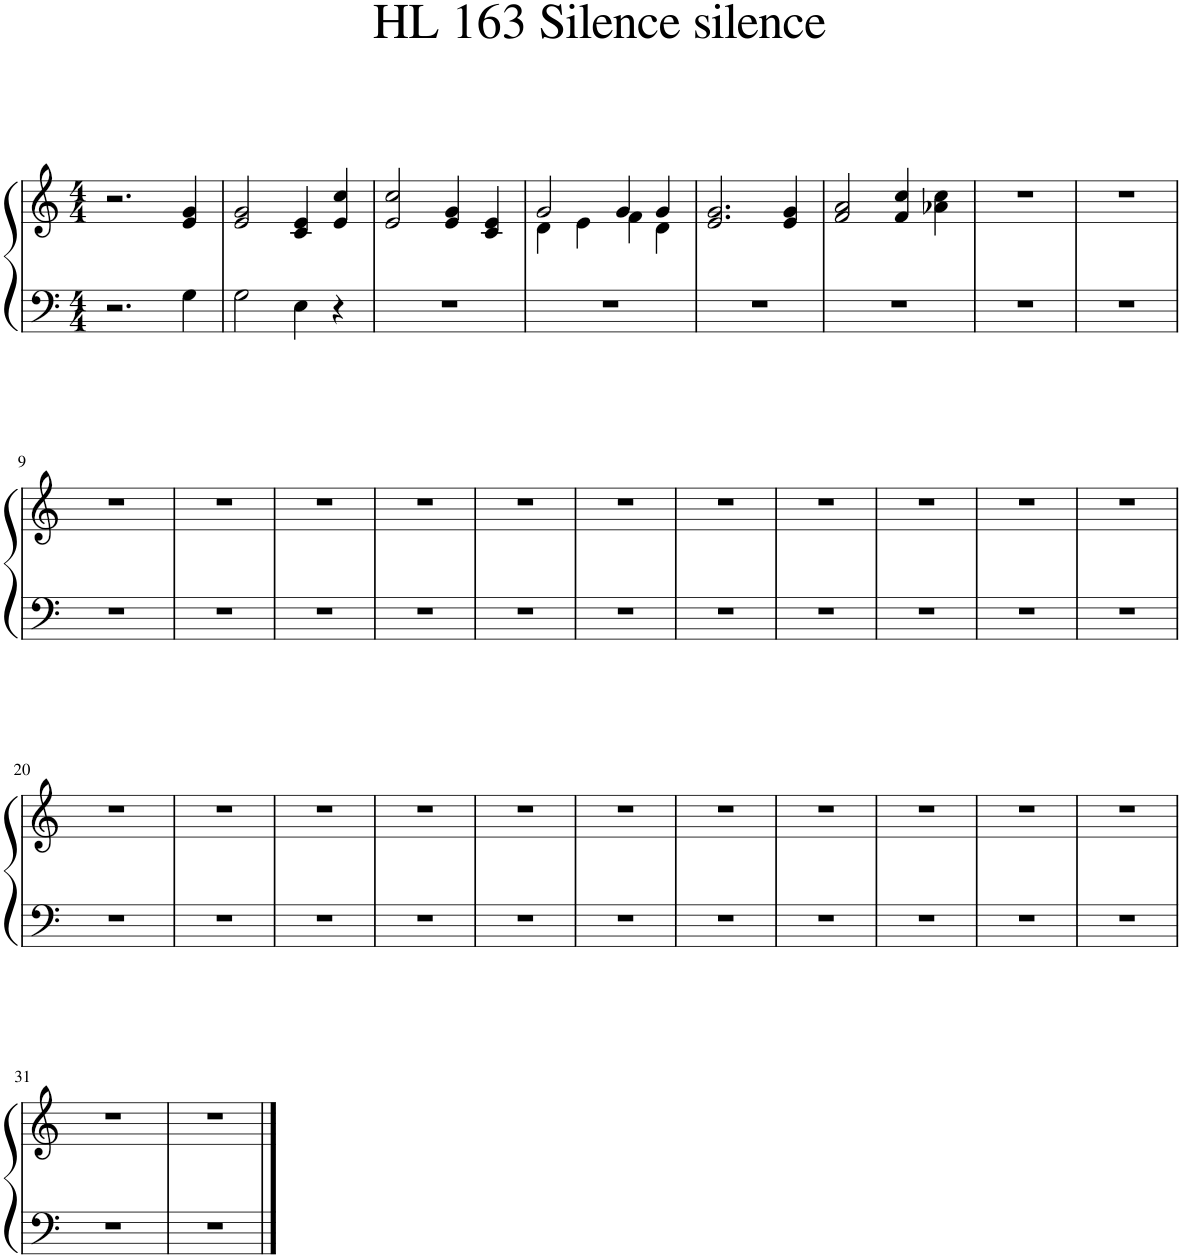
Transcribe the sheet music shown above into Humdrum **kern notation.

**kern	**kern
*part1	*part1
*staff2	*staff1
*I"Piano	*
*I'Pno.	*
*clefF4	*clefG2
*k[]	*k[]
*M4/4	*M4/4
=1	=1
2.r	2.r
4G\	4e/ 4g/
=2	=2
2G\	2e/ 2g/
4E\	4c/ 4e/
4r	4e/ 4cc/
=3	=3
1r	2e/ 2cc/
.	4e/ 4g/
.	4c/ 4e/
=4	=4
*	*^
1r	2g/	4d\
.	.	4e\
.	4g/	4f\
.	4g/	4d\
*	*v	*v
=5	=5
1r	2.e/ 2.g/
.	4e/ 4g/
=6	=6
1r	2f/ 2a/
.	4f/ 4cc/
.	4a-X\ 4cc\
=7	=7
1r	1r
=8	=8
1r	1r
!!LO:LB:g=z
=9	=9
1r	1r
=10	=10
1r	1r
=11	=11
1r	1r
=12	=12
1r	1r
=13	=13
1r	1r
=14	=14
1r	1r
=15	=15
1r	1r
=16	=16
1r	1r
=17	=17
1r	1r
=18	=18
1r	1r
=19	=19
1r	1r
!!LO:LB:g=z
=20	=20
1r	1r
=21	=21
1r	1r
=22	=22
1r	1r
=23	=23
1r	1r
=24	=24
1r	1r
=25	=25
1r	1r
=26	=26
1r	1r
=27	=27
1r	1r
=28	=28
1r	1r
=29	=29
1r	1r
=30	=30
1r	1r
!!LO:LB:g=z
=31	=31
1r	1r
=32	=32
1r	1r
==	==
*-	*-
